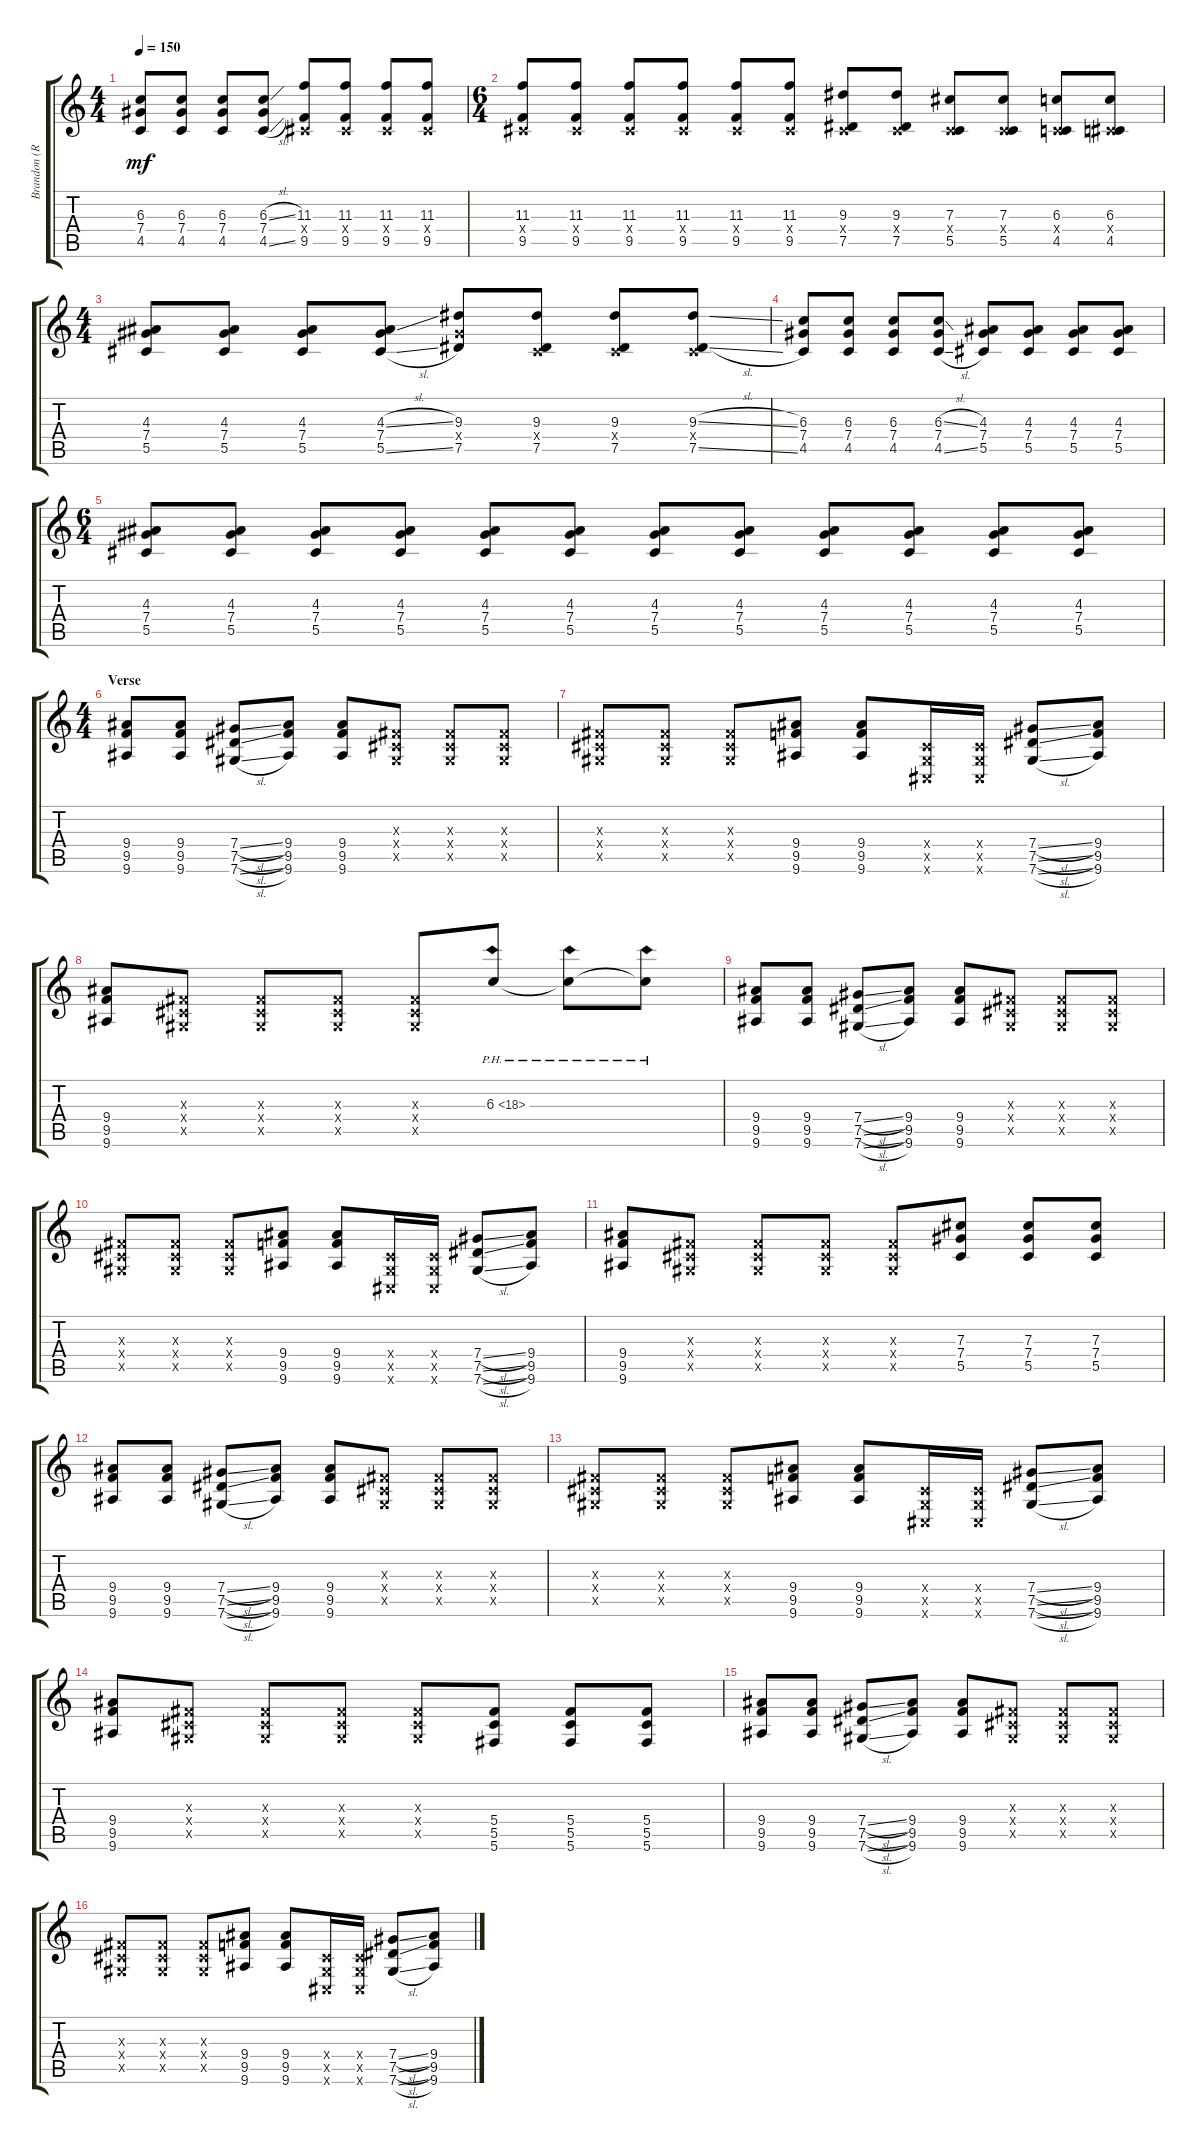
\track ("Brandon (Rhythm)" "Brandon (R") {instrument distortionguitar}
\staff {score tabs}
\tuning (Eb4 Bb3 Gb3 Db3 Ab2 Db2) {hide}
\ts (4 4)
\tempo 150
\clef g2
\ks c
(6.3 7.4 4.5).8{dy mf} (6.3 7.4 4.5).8 (6.3 7.4 4.5).8 (6.3{sl} 7.4 4.5{sl}).8 (11.3 0.4{x} 9.5).8 (11.3 0.4{x} 9.5).8 (11.3 0.4{x} 9.5).8 (11.3 0.4{x} 9.5).8 |
\ts (6 4)
(11.3 0.4{x} 9.5).8 (11.3 0.4{x} 9.5).8 (11.3 0.4{x} 9.5).8 (11.3 0.4{x} 9.5).8 (11.3 0.4{x} 9.5).8 (11.3 0.4{x} 9.5).8 (9.3 0.4{x} 7.5).8 (9.3 0.4{x} 7.5).8 (7.3 0.4{x} 5.5).8 (7.3 0.4{x} 5.5).8 (6.3 0.4{x} 4.5).8 (6.3 0.4{x} 4.5).8 |
\ts (4 4)
(4.3 7.4 5.5).8 (4.3 7.4 5.5).8 (4.3 7.4 5.5).8 (4.3{sl} 7.4 5.5{sl}).8 (9.3 7.4{x} 7.5).8 (9.3 0.4{x} 7.5).8 (9.3 0.4{x} 7.5).8 (9.3{sl} 0.4{x} 7.5{sl}).8 |
(6.3 7.4 4.5).8 (6.3 7.4 4.5).8 (6.3 7.4 4.5).8 (6.3{sl} 7.4 4.5{sl}).8 (4.3 7.4 5.5).8 (4.3 7.4 5.5).8 (4.3 7.4 5.5).8 (4.3 7.4 5.5).8 |
\ts (6 4)
(4.3 7.4 5.5).8 (4.3 7.4 5.5).8 (4.3 7.4 5.5).8 (4.3 7.4 5.5).8 (4.3 7.4 5.5).8 (4.3 7.4 5.5).8 (4.3 7.4 5.5).8 (4.3 7.4 5.5).8 (4.3 7.4 5.5).8 (4.3 7.4 5.5).8 (4.3 7.4 5.5).8 (4.3 7.4 5.5).8 |
\ts (4 4)
\section ("" "Verse")
(9.4 9.5 9.6).8 (9.4 9.5 9.6).8 (7.4{sl} 7.5{sl} 7.6{sl}).8 (9.4 9.5 9.6).8 (9.4 9.5 9.6).8 (0.3{x} 0.4{x} 0.5{x}).8 (0.3{x} 0.4{x} 0.5{x}).8 (0.3{x} 0.4{x} 0.5{x}).8 |
(0.3{x} 0.4{x} 0.5{x}).8 (0.3{x} 0.4{x} 0.5{x}).8 (0.3{x} 0.4{x} 0.5{x}).8 (9.4 9.5 9.6).8 (9.4 9.5 9.6).8 (0.4{x} 0.5{x} 0.6{x}).16 (0.4{x} 0.5{x} 0.6{x}).16 (7.4{sl} 7.5{sl} 7.6{sl}).8 (9.4 9.5 9.6).8 |
(9.4 9.5 9.6).8 (0.3{x} 0.4{x} 0.5{x}).8 (0.3{x} 0.4{x} 0.5{x}).8 (0.3{x} 0.4{x} 0.5{x}).8 (0.3{x} 0.4{x} 0.5{x}).8 6.3{ph 12}.8 6.3{ph 12 t}.8 6.3{ph 12 t}.8 |
(9.4 9.5 9.6).8 (9.4 9.5 9.6).8 (7.4{sl} 7.5{sl} 7.6{sl}).8 (9.4 9.5 9.6).8 (9.4 9.5 9.6).8 (0.3{x} 0.4{x} 0.5{x}).8 (0.3{x} 0.4{x} 0.5{x}).8 (0.3{x} 0.4{x} 0.5{x}).8 |
(0.3{x} 0.4{x} 0.5{x}).8 (0.3{x} 0.4{x} 0.5{x}).8 (0.3{x} 0.4{x} 0.5{x}).8 (9.4 9.5 9.6).8 (9.4 9.5 9.6).8 (0.4{x} 0.5{x} 0.6{x}).16 (0.4{x} 0.5{x} 0.6{x}).16 (7.4{sl} 7.5{sl} 7.6{sl}).8 (9.4 9.5 9.6).8 |
(9.4 9.5 9.6).8 (0.3{x} 0.4{x} 0.5{x}).8 (0.3{x} 0.4{x} 0.5{x}).8 (0.3{x} 0.4{x} 0.5{x}).8 (0.3{x} 0.4{x} 0.5{x}).8 (7.3 7.4 5.5).8 (7.3 7.4 5.5).8 (7.3 7.4 5.5).8 |
(9.4 9.5 9.6).8 (9.4 9.5 9.6).8 (7.4{sl} 7.5{sl} 7.6{sl}).8 (9.4 9.5 9.6).8 (9.4 9.5 9.6).8 (0.3{x} 0.4{x} 0.5{x}).8 (0.3{x} 0.4{x} 0.5{x}).8 (0.3{x} 0.4{x} 0.5{x}).8 |
(0.3{x} 0.4{x} 0.5{x}).8 (0.3{x} 0.4{x} 0.5{x}).8 (0.3{x} 0.4{x} 0.5{x}).8 (9.4 9.5 9.6).8 (9.4 9.5 9.6).8 (0.4{x} 0.5{x} 0.6{x}).16 (0.4{x} 0.5{x} 0.6{x}).16 (7.4{sl} 7.5{sl} 7.6{sl}).8 (9.4 9.5 9.6).8 |
(9.4 9.5 9.6).8 (0.3{x} 0.4{x} 0.5{x}).8 (0.3{x} 0.4{x} 0.5{x}).8 (0.3{x} 0.4{x} 0.5{x}).8 (0.3{x} 0.4{x} 0.5{x}).8 (5.4 5.5 5.6).8 (5.4 5.5 5.6).8 (5.4 5.5 5.6).8 |
(9.4 9.5 9.6).8 (9.4 9.5 9.6).8 (7.4{sl} 7.5{sl} 7.6{sl}).8 (9.4 9.5 9.6).8 (9.4 9.5 9.6).8 (0.3{x} 0.4{x} 0.5{x}).8 (0.3{x} 0.4{x} 0.5{x}).8 (0.3{x} 0.4{x} 0.5{x}).8 |
(0.3{x} 0.4{x} 0.5{x}).8 (0.3{x} 0.4{x} 0.5{x}).8 (0.3{x} 0.4{x} 0.5{x}).8 (9.4 9.5 9.6).8 (9.4 9.5 9.6).8 (0.4{x} 0.5{x} 0.6{x}).16 (0.4{x} 0.5{x} 0.6{x}).16 (7.4{sl} 7.5{sl} 7.6{sl}).8 (9.4 9.5 9.6).8
